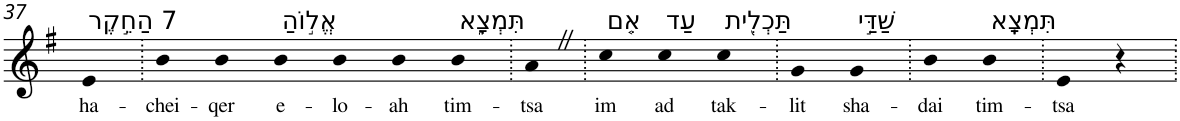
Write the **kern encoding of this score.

**kern	**text
*part1	*part1
*staff1	*staff1
*I"Piano	*
*I'Pno	*
!!LO:PB:g=z
*clefG2	*
*k[f#]	*
*G:	*
=37	=37
!LO:TX:a:t=7 הַחֵ֣קֶר	!
!	!LO:LY:b
4e	ha-
=38.	=38.
!	!LO:LY:b
4b	-chei-
!	!LO:LY:b
4b	-qer
!LO:TX:a:t=אֱל֣וֹהַ	!
!	!LO:LY:b
4b	e-
!	!LO:LY:b
4b	-lo-
!	!LO:LY:b
4b	-ah
!LO:TX:a:t=תִּמְצָ֑א	!
!	!LO:LY:b
4b	tim-
=39.	=39.
!	!LO:LY:b
4aZ	-tsa
=40.	=40.
!LO:TX:a:t=אִ֤ם	!
!	!LO:LY:b
4cc	im
!LO:TX:a:t=עַד	!
!	!LO:LY:b
4cc	ad
!LO:TX:a:t=תַּכְלִ֖ית	!
!	!LO:LY:b
4cc	tak-
=41.	=41.
!	!LO:LY:b
4g	-lit
!LO:TX:a:t=שַׁדַּ֣י	!
!	!LO:LY:b
4g	sha-
=42.	=42.
!	!LO:LY:b
4b	-dai
!LO:TX:a:t=תִּמְצָֽא	!
!	!LO:LY:b
4b	tim-
=43.	=43.
!	!LO:LY:b
4e	-tsa
4r	.
=.	=.
*-	*-
